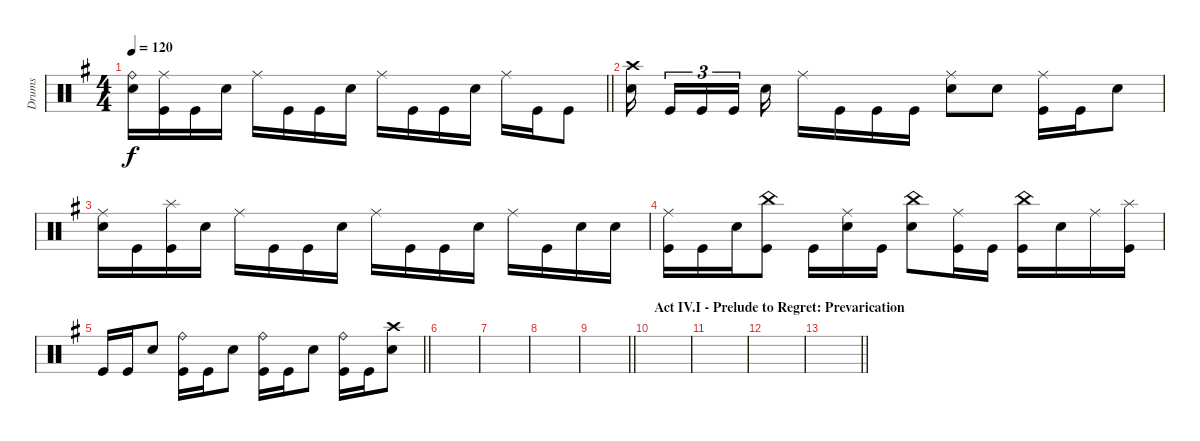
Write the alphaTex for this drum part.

\track ("Drums" "Drums") {instrument percussion}
\staff
\articulation defaults
\ts (4 4)
\tempo 120
\clef neutral
\barLineRight lightlight
\ks eminor
("Ride (bell)" "Electric Snare (hit)").16{dy f} ("Ride (middle)" "Kick (hit)").16 "Kick (hit)".16 "Electric Snare (hit)".16 "Ride (middle)".16 "Kick (hit)".16 "Kick (hit)".16 "Electric Snare (hit)".16 "Ride (middle)".16 "Kick (hit)".16 "Kick (hit)".16 "Electric Snare (hit)".16 "Ride (middle)".16 "Kick (hit)".16 "Kick (hit)".8 |
("Crash high (hit)" "Electric Snare (hit)").16{beam splitsecondary} "Kick (hit)".16{tu (3 2)} "Kick (hit)".16{tu (3 2)} "Kick (hit)".16{tu (3 2) beam splitsecondary} "Electric Snare (hit)".16 "Ride (middle)".16 "Kick (hit)".16 "Kick (hit)".16 "Kick (hit)".16 ("Ride (middle)" "Electric Snare (hit)").8 "Electric Snare (hit)".8 ("Ride (middle)" "Kick (hit)").16 "Kick (hit)".16 "Electric Snare (hit)".8 |
("Ride (middle)" "Electric Snare (hit)").16 "Kick (hit)".16 ("Splash (hit)" "Kick (hit)").16 "Electric Snare (hit)".16 "Ride (middle)".16 "Kick (hit)".16 "Kick (hit)".16 "Electric Snare (hit)".16 "Ride (middle)".16 "Kick (hit)".16 "Kick (hit)".16 "Electric Snare (hit)".16 "Ride (middle)".16 "Kick (hit)".16 "Electric Snare (hit)".16 "Electric Snare (hit)".16 |
("Ride (middle)" "Kick (hit)").16 "Kick (hit)".16 "Electric Snare (hit)".16 ("China (hit)" "Kick (hit)").8 "Kick (hit)".16 ("Ride (middle)" "Electric Snare (hit)").16 "Kick (hit)".16 ("China (hit)" "Electric Snare (hit)").8 ("Ride (middle)" "Kick (hit)").16 "Kick (hit)".16 ("China (hit)" "Kick (hit)").16 "Electric Snare (hit)".16 "Ride (middle)".16 ("Splash (hit)" "Kick (hit)").16 |
\barLineRight lightlight "Kick (hit)".16 "Kick (hit)".16 "Electric Snare (hit)".8
("Ride (bell)" "Kick (hit)").16 "Kick (hit)".16 "Electric Snare (hit)".8 ("Ride (bell)" "Kick (hit)").16 "Kick (hit)".16 "Electric Snare (hit)".8 ("Ride (bell)" "Kick (hit)").16 "Kick (hit)".16 ("Crash high (hit)" "Electric Snare (hit)").8 |
\section ("" "")
|
|
|
\barLineRight lightlight
|
\section ("" "Act IV.I - Prelude to Regret: Prevarication")
|
|
|
\barLineRight lightlight
